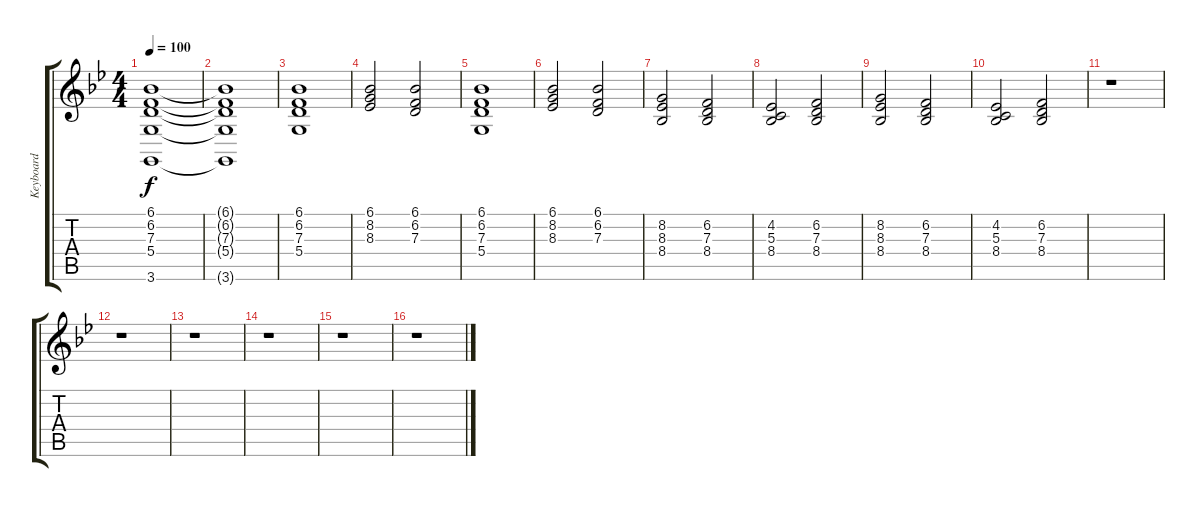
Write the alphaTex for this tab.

\track ("Keyboard" "Keyboard") {instrument synthstrings2}
\staff {score tabs}
\tuning (E4 B3 G3 D3 A2 E2) {hide}
\ts (4 4)
\tempo 100
\clef g2
\ks gminor
(6.1 6.2 7.3 5.4 3.6).1{dy f} |
(6.1{t} 6.2{t} 7.3{t} 5.4{t} 3.6{t}).1 |
(6.1 6.2 7.3 5.4).1 |
(6.1 8.2 8.3).2 (6.1 6.2 7.3).2 |
(6.1 6.2 7.3 5.4).1 |
(6.1 8.2 8.3).2 (6.1 6.2 7.3).2 |
(8.2 8.3 8.4).2 (6.2 7.3 8.4).2 |
(4.2 5.3 8.4).2 (6.2 7.3 8.4).2 |
(8.2 8.3 8.4).2 (6.2 7.3 8.4).2 |
(4.2 5.3 8.4).2 (6.2 7.3 8.4).2 |
r.1 |
r.1 |
r.1 |
r.1 |
r.1 |
r.1
